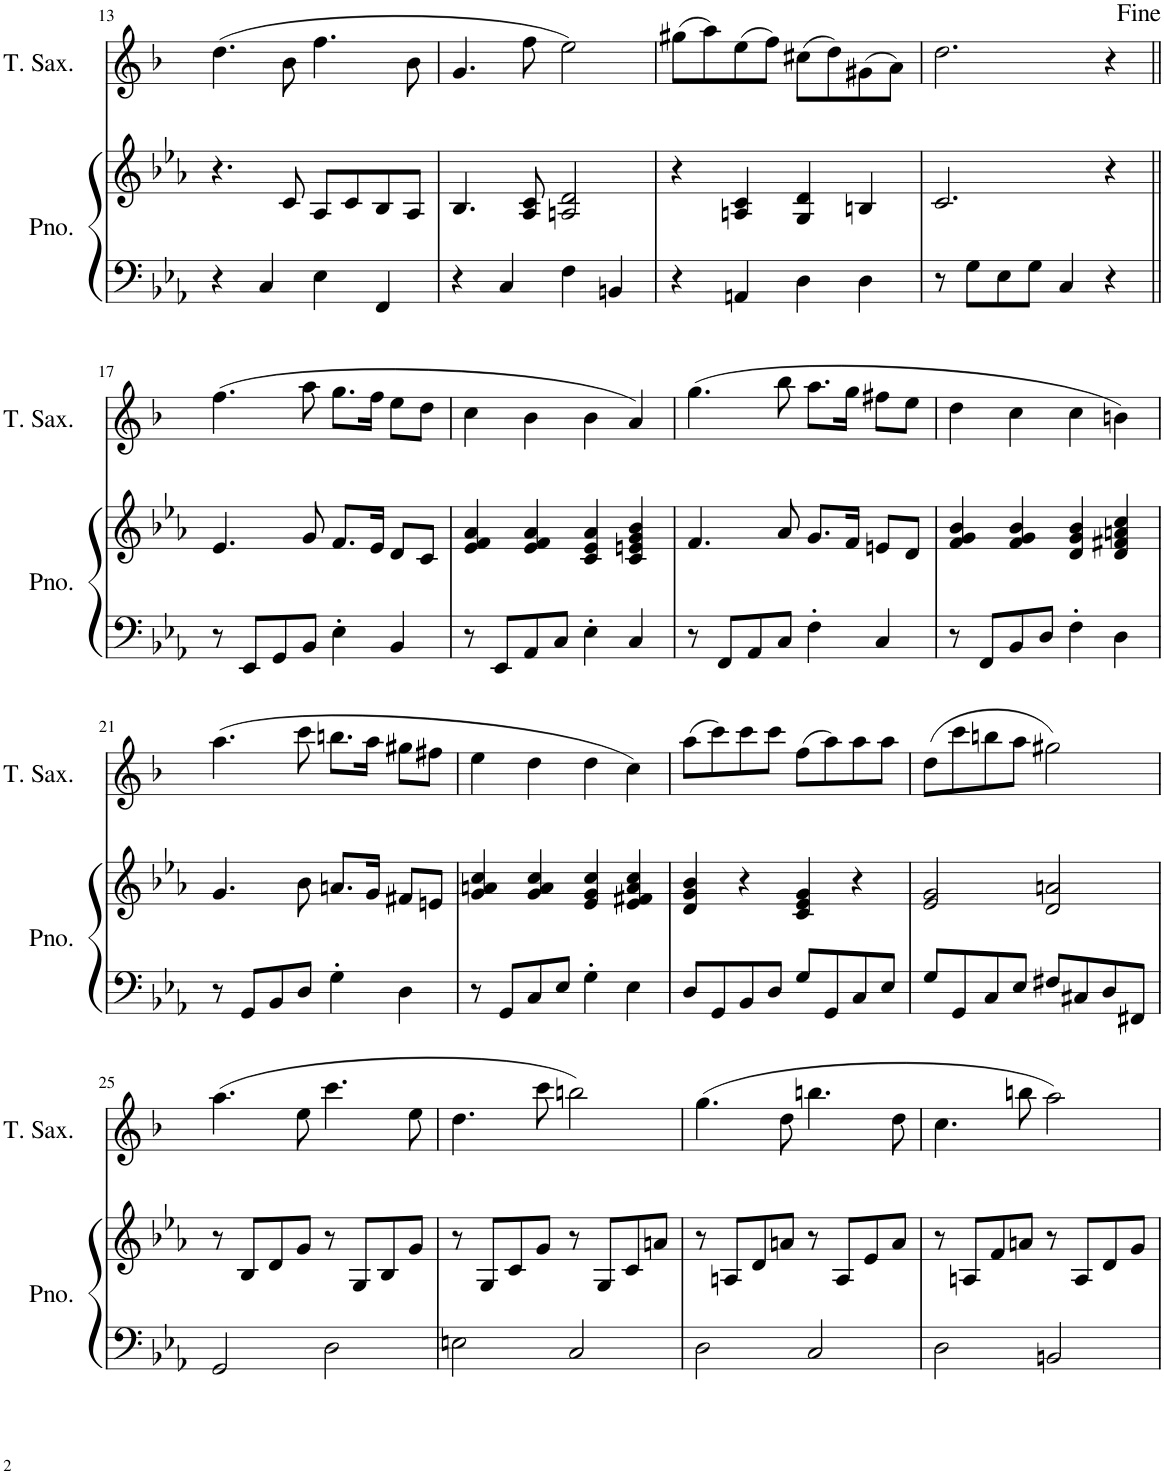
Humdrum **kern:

**kern	**kern	**kern
*part2	*part2	*part1
*staff3	*staff2	*staff1
*I"Piano	*	*I"Tenor Saxophone
*I'Pno.	*	*I'T. Sax.
!!LO:PB:g=z
*clefF4	*clefG2	*clefG2
*	*	*Trd8c14
*k[b-e-a-]	*k[b-e-a-]	*k[b-]
*M4/4	*M4/4	*M4/4
=13	=13	=13
4r	4.r	(4.dd\
4C/	.	.
.	8c/	8b-\
4E-\	8A-/L	4.ff\
.	8c/	.
4FF/	8B-/	.
.	8A-/J	8b-\
=14	=14	=14
4r	4.B-/	4.g/
4C/	.	.
.	8A-/ 8c/	8ff\
4F\	2An/ 2d/	2ee\)
4BBn/	.	.
=15	=15	=15
4r	4r	(8gg#X\L
.	.	8aa\)
4AAn/	4An/ 4c/	(8ee\
.	.	8ff\J)
4D\	4G/ 4d/	(8cc#X\L
.	.	8dd\)
4D\	4Bn/	(8g#X\
.	.	8a\J)
=16	=16	=16
8r	2.c/	2.dd\
8G\L	.	.
8E-\	.	.
8G\J	.	.
4C/	.	.
4r	4r	4r
!!LO:LB:g=z
=17||	=17||	=17||
8r	4.e-/	(4.ff\
8EE-/L	.	.
8GG/	.	.
8BB-/J	8g/	8aa\
4E-'\	8.f/L	8.gg\L
.	16e-/Jk	16ff\Jk
4BB-/	8d/L	8ee\L
.	8c/J	8dd\J
=18	=18	=18
8r	4e-/ 4f/ 4a-/	4cc\
8EE-/L	.	.
8AA-/	4e-/ 4f/ 4a-/	4b-\
8C/J	.	.
4E-'\	4c/ 4e-/ 4a-/	4b-\
4C/	4c/ 4en/ 4g/ 4b-/	4a/)
=19	=19	=19
8r	4.f/	(4.gg\
8FF/L	.	.
8AA-/	.	.
8C/J	8a-/	8bb-\
4F'\	8.g/L	8.aa\L
.	16f/Jk	16gg\Jk
4C/	8en/L	8ff#X\L
.	8d/J	8ee\J
=20	=20	=20
8r	4f/ 4g/ 4b-/	4dd\
8FF/L	.	.
8BB-/	4f/ 4g/ 4b-/	4cc\
8D/J	.	.
4F'\	4d/ 4g/ 4b-/	4cc\
4D\	4d/ 4f#X/ 4an/ 4cc/	4bn\)
!!LO:LB:g=z
=21	=21	=21
8r	4.g/	(4.aa\
8GG/L	.	.
8BB-/	.	.
8D/J	8b-\	8ccc\
4G'\	8.an/L	8.bbn\L
.	16g/Jk	16aa\Jk
4D\	8f#X/L	8gg#X\L
.	8en/J	8ff#X\J
=22	=22	=22
8r	4g/ 4an/ 4cc/	4ee\
8GG/L	.	.
8C/	4g/ 4a/ 4cc/	4dd\
8E-/J	.	.
4G'\	4e-/ 4g/ 4cc/	4dd\
4E-\	4e-/ 4f#X/ 4a/ 4cc/	4cc\)
=23	=23	=23
8D/L	4d/ 4g/ 4b-/	(8aa\L
8GG/	.	8ccc\)
8BB-/	4r	8ccc\
8D/J	.	8ccc\J
8G/L	4c/ 4e-/ 4g/	(8ff\L
8GG/	.	8aa\)
8C/	4r	8aa\
8E-/J	.	8aa\J
=24	=24	=24
8G/L	2e-/ 2g/	(8dd\L
8GG/	.	8ccc\
8C/	.	8bbn\
8E-/J	.	8aa\J
8F#X/L	2d/ 2an/	2gg#X\)
8C#X/	.	.
8D/	.	.
8FF#X/J	.	.
!!LO:LB:g=z
=25	=25	=25
2GG/	8r	(4.aa\
.	8B-/L	.
.	8d/	.
.	8g/J	8ee\
2D\	8r	4.ccc\
.	8G/L	.
.	8B-/	.
.	8g/J	8ee\
=26	=26	=26
2En\	8r	4.dd\
.	8G/L	.
.	8c/	.
.	8g/J	8ccc\
2C/	8r	2bbn\)
.	8G/L	.
.	8c/	.
.	8an/J	.
=27	=27	=27
2D\	8r	(4.gg\
.	8An/L	.
.	8d/	.
.	8an/J	8dd\
2C/	8r	4.bbn\
.	8A/L	.
.	8e-/	.
.	8a/J	8dd\
=28	=28	=28
2D\	8r	4.cc\
.	8An/L	.
.	8f/	.
.	8an/J	8bbn\
2BBn/	8r	2aa\)
.	8A/L	.
.	8d/	.
.	8g/J	.
=	=	=
*-	*-	*-
